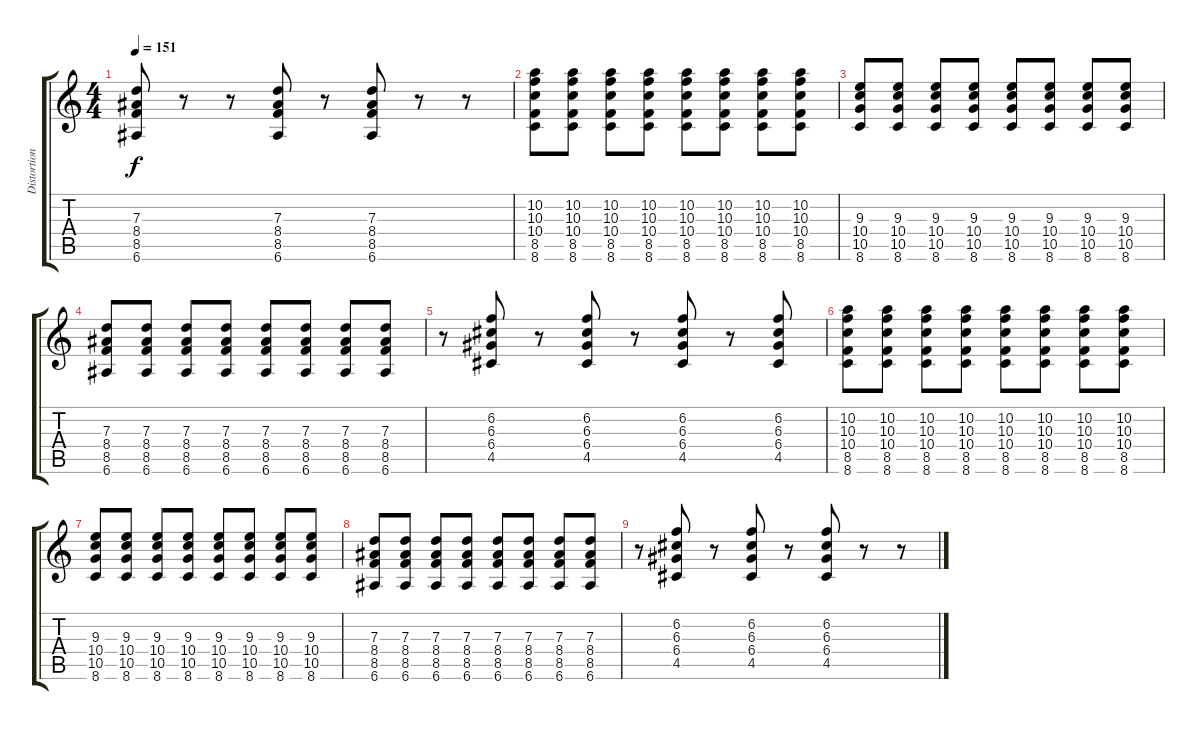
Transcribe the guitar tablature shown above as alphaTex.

\track ("Distortion Guitar" "Distortion") {instrument distortionguitar}
\staff {score tabs}
\tuning (E4 B3 G3 D3 A2 E2) {hide}
\ts (4 4)
\tempo 151
\clef g2
\ks c
(7.3{t} 8.4{t} 8.5{t} 6.6{t}).8{dy f} r.8 r.8 (7.3 8.4 8.5 6.6).8 r.8 (7.3 8.4 8.5 6.6).8 r.8 r.8 |
(10.2 10.3 10.4 8.5 8.6).8 (10.2 10.3 10.4 8.5 8.6).8 (10.2 10.3 10.4 8.5 8.6).8 (10.2 10.3 10.4 8.5 8.6).8 (10.2 10.3 10.4 8.5 8.6).8 (10.2 10.3 10.4 8.5 8.6).8 (10.2 10.3 10.4 8.5 8.6).8 (10.2 10.3 10.4 8.5 8.6).8 |
(9.3 10.4 10.5 8.6).8 (9.3 10.4 10.5 8.6).8 (9.3 10.4 10.5 8.6).8 (9.3 10.4 10.5 8.6).8 (9.3 10.4 10.5 8.6).8 (9.3 10.4 10.5 8.6).8 (9.3 10.4 10.5 8.6).8 (9.3 10.4 10.5 8.6).8 |
(7.3 8.4 8.5 6.6).8 (7.3 8.4 8.5 6.6).8 (7.3 8.4 8.5 6.6).8 (7.3 8.4 8.5 6.6).8 (7.3 8.4 8.5 6.6).8 (7.3 8.4 8.5 6.6).8 (7.3 8.4 8.5 6.6).8 (7.3 8.4 8.5 6.6).8 |
r.8 (6.2 6.3 6.4 4.5).8 r.8 (6.2 6.3 6.4 4.5).8 r.8 (6.2 6.3 6.4 4.5).8 r.8 (6.2 6.3 6.4 4.5).8 |
(10.2 10.3 10.4 8.5 8.6).8 (10.2 10.3 10.4 8.5 8.6).8 (10.2 10.3 10.4 8.5 8.6).8 (10.2 10.3 10.4 8.5 8.6).8 (10.2 10.3 10.4 8.5 8.6).8 (10.2 10.3 10.4 8.5 8.6).8 (10.2 10.3 10.4 8.5 8.6).8 (10.2 10.3 10.4 8.5 8.6).8 |
(9.3 10.4 10.5 8.6).8 (9.3 10.4 10.5 8.6).8 (9.3 10.4 10.5 8.6).8 (9.3 10.4 10.5 8.6).8 (9.3 10.4 10.5 8.6).8 (9.3 10.4 10.5 8.6).8 (9.3 10.4 10.5 8.6).8 (9.3 10.4 10.5 8.6).8 |
(7.3 8.4 8.5 6.6).8 (7.3 8.4 8.5 6.6).8 (7.3 8.4 8.5 6.6).8 (7.3 8.4 8.5 6.6).8 (7.3 8.4 8.5 6.6).8 (7.3 8.4 8.5 6.6).8 (7.3 8.4 8.5 6.6).8 (7.3 8.4 8.5 6.6).8 |
r.8 (6.2 6.3 6.4 4.5).8 r.8 (6.2 6.3 6.4 4.5).8 r.8 (6.2 6.3 6.4 4.5).8 r.8 r.8
